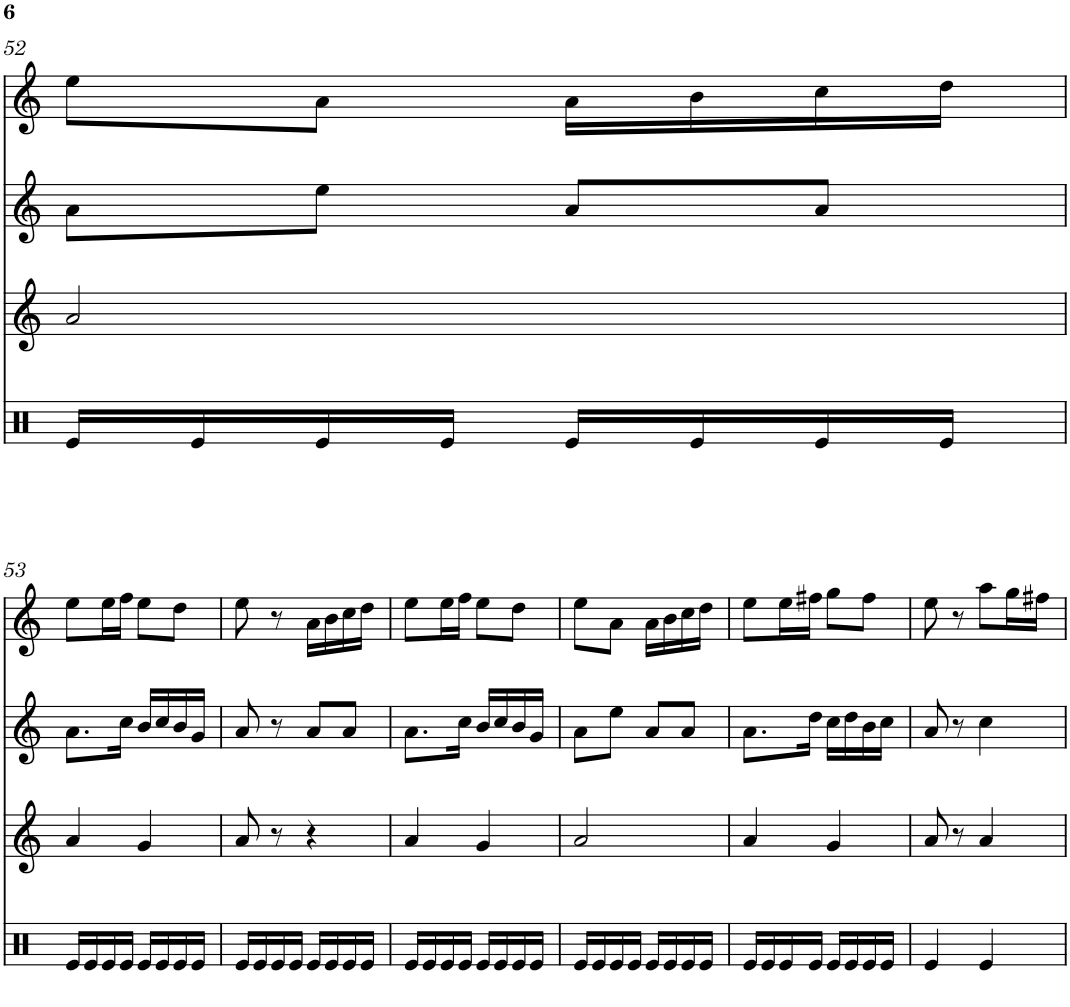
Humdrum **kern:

**kern	**kern	**kern	**kern
*part4	*part3	*part2	*part1
*staff4	*staff3	*staff2	*staff1
*I"Timbal	*I"Gralla 3	*I"Gralla 2	*I"Gralla 1
!!LO:PB:g=z
*clefX	*clefG2	*clefG2	*clefG2
*k[]	*k[]	*k[]	*k[]
*M2/4	*M2/4	*M2/4	*M2/4
=52	=52	=52	=52
16e/LL	2a/	8a\L	8ee\L
16e/	.	.	.
16e/	.	8ee\J	8a\J
16e/JJ	.	.	.
16e/LL	.	8a/L	16a\LL
16e/	.	.	16b\
16e/	.	8a/J	16cc\
16e/JJ	.	.	16dd\JJ
!!LO:LB:g=z
=53	=53	=53	=53
16e/LL	4a/	8.a\L	8ee\L
16e/	.	.	.
16e/	.	.	16ee\L
16e/JJ	.	16cc\Jk	16ff\JJ
16e/LL	4g/	16b/LL	8ee\L
16e/	.	16cc/	.
16e/	.	16b/	8dd\J
16e/JJ	.	16g/JJ	.
=54	=54	=54	=54
16e/LL	8a/	8a/	8ee\
16e/	.	.	.
16e/	8r	8r	8r
16e/JJ	.	.	.
16e/LL	4r	8a/L	16a\LL
16e/	.	.	16b\
16e/	.	8a/J	16cc\
16e/JJ	.	.	16dd\JJ
=55	=55	=55	=55
16e/LL	4a/	8.a\L	8ee\L
16e/	.	.	.
16e/	.	.	16ee\L
16e/JJ	.	16cc\Jk	16ff\JJ
16e/LL	4g/	16b/LL	8ee\L
16e/	.	16cc/	.
16e/	.	16b/	8dd\J
16e/JJ	.	16g/JJ	.
=56	=56	=56	=56
16e/LL	2a/	8a\L	8ee\L
16e/	.	.	.
16e/	.	8ee\J	8a\J
16e/JJ	.	.	.
16e/LL	.	8a/L	16a\LL
16e/	.	.	16b\
16e/	.	8a/J	16cc\
16e/JJ	.	.	16dd\JJ
=57	=57	=57	=57
16e/LL	4a/	8.a\L	8ee\L
16e/	.	.	.
16e/	.	.	16ee\L
16e/JJ	.	16dd\Jk	16ff#X\JJ
16e/LL	4g/	16cc\LL	8gg\L
16e/	.	16dd\	.
16e/	.	16b\	8ff#\J
16e/JJ	.	16cc\JJ	.
=58	=58	=58	=58
4e/	8a/	8a/	8ee\
.	8r	8r	8r
4e/	4a/	4cc\	8aa\L
.	.	.	16gg\L
.	.	.	16ff#X\JJ
=	=	=	=
*-	*-	*-	*-
